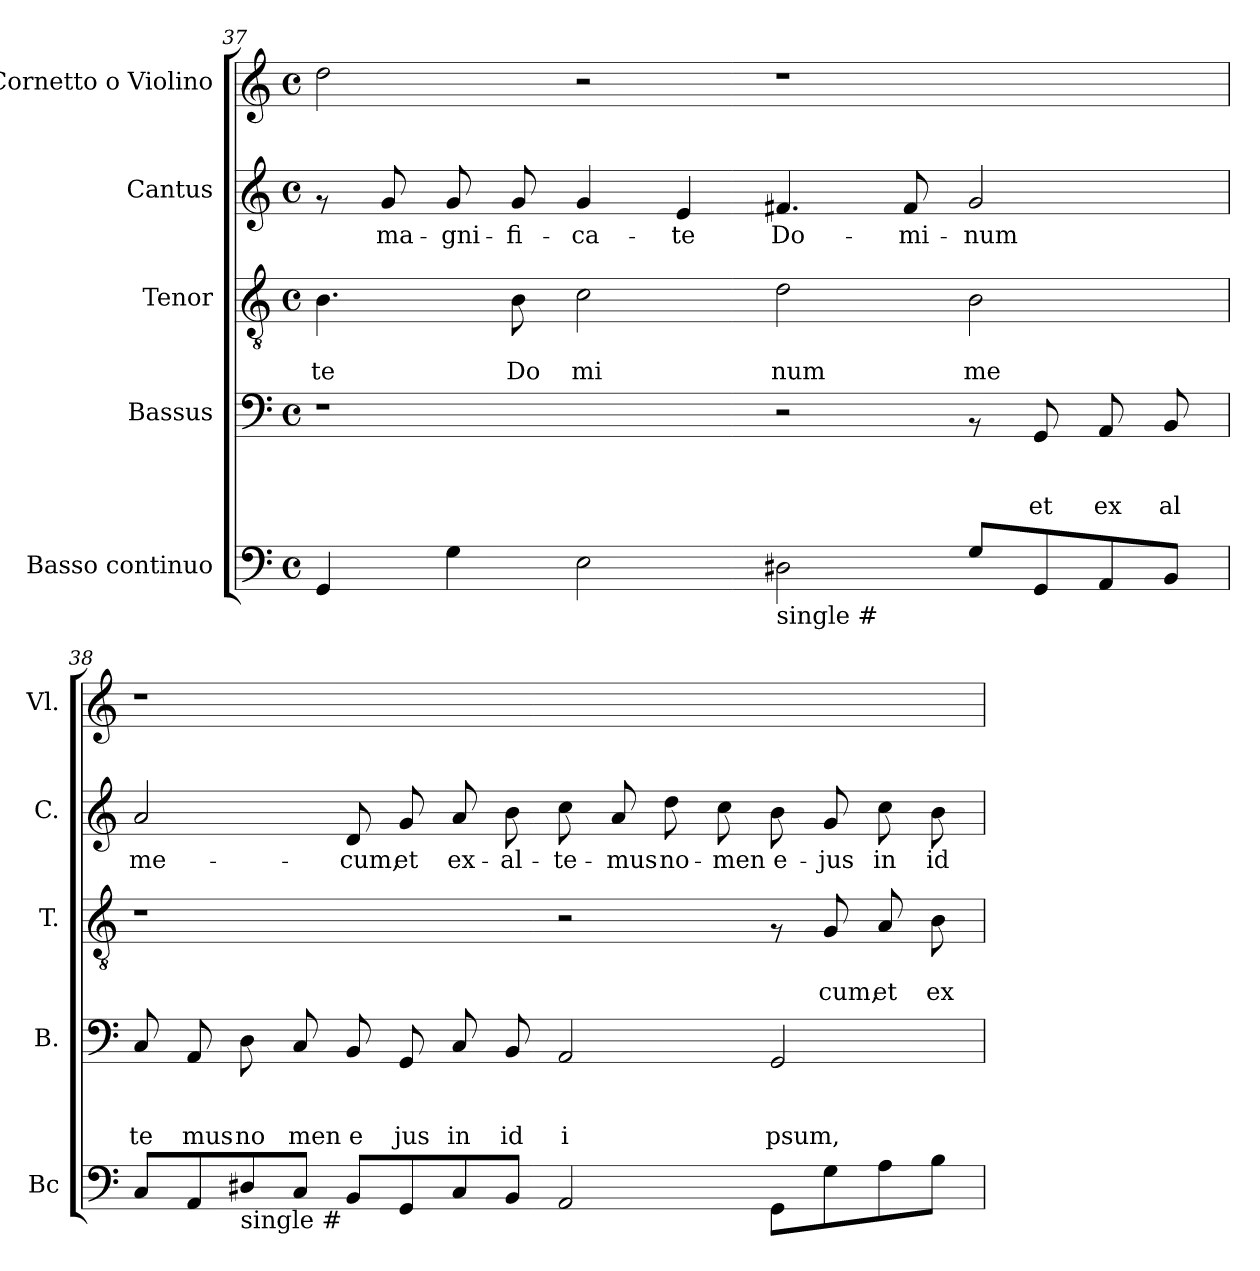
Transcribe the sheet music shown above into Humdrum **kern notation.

**kern	**kern	**text	**text	**text	**kern	**text	**text	**kern	**text	**kern
*part5	*part4	*part4	*part4	*part4	*part3	*part3	*part3	*part2	*part2	*part1
*staff5	*staff4	*staff4	*staff4	*staff4	*staff3	*staff3	*staff3	*staff2	*staff2	*staff1
*I"Basso continuo	*I"Bassus	*	*	*	*I"Tenor	*	*	*I"Cantus	*	*I"Cornetto o Violino
*I'Bc	*I'B.	*	*	*	*I'T.	*	*	*I'C.	*	*I'Vl.
!!LO:LB:g=z
*clefF4	*clefF4	*	*	*	*clefGv2	*	*	*clefG2	*	*clefG2
*ITrd7c12	*	*	*	*	*	*	*	*	*	*
*k[]	*k[]	*	*	*	*k[]	*	*	*k[]	*	*k[]
*C:	*C:	*	*	*	*C:	*	*	*C:	*	*C:
*M4/4	*M4/4	*	*	*	*M4/4	*	*	*M4/4	*	*M4/4
*met(c)	*met(c)	*	*	*	*met(c)	*	*	*met(c)	*	*met(c)
=37	=37	=37	=37	=37	=37	=37	=37	=37	=37	=37
!	!	!	!	!	!	!	!LO:LY:b	!	!	!
4GGG/	1r	.	.	.	4.B\	.	te	8rf	.	2dd\
!	!	!	!	!	!	!	!	!	!LO:LY:b	!
.	.	.	.	.	.	.	.	8g/	ma-	.
!	!	!	!	!	!	!	!	!	!LO:LY:b	!
4GG\	.	.	.	.	.	.	.	8g/	-gni-	.
!	!	!	!	!	!	!	!LO:LY:b	!	!LO:LY:b	!
.	.	.	.	.	8B\	.	Do	8g/	-fi-	.
!	!	!	!	!	!	!	!LO:LY:b	!	!LO:LY:b	!
2EE\	.	.	.	.	2c\	.	mi	4g/	-ca-	2r
!	!	!	!	!	!	!	!	!	!LO:LY:b	!
.	.	.	.	.	.	.	.	4e/	-te	.
!LO:TX:b:t=single #	!	!	!	!	!	!	!	!	!	!
!	!	!	!	!	!	!	!LO:LY:b	!	!LO:LY:b	!
2DD#\	2r	.	.	.	2d\	.	num	4.f#X/	Do-	1r
!	!	!	!	!	!	!	!	!	!LO:LY:b	!
.	.	.	.	.	.	.	.	8f#/	-mi-	.
!	!	!	!	!	!	!	!LO:LY:b	!	!LO:LY:b	!
8GG/L	8rAA	.	.	.	2B\	.	me	2g/	-num	.
!	!	!	!	!LO:LY:b	!	!	!	!	!	!
8GGG/	8GG/	.	.	et	.	.	.	.	.	.
!	!	!	!	!LO:LY:b	!	!	!	!	!	!
8AAA/	8AA/	.	.	ex	.	.	.	.	.	.
!	!	!	!	!LO:LY:b	!	!	!	!	!	!
8BBB/J	8BB/	.	.	al	.	.	.	.	.	.
=38	=38	=38	=38	=38	=38	=38	=38	=38	=38	=38
!	!	!	!	!LO:LY:b	!	!	!	!	!LO:LY:b	!
8CC/L	8C/	.	.	te	1r	.	.	2a/	me-	1r
!	!	!	!	!LO:LY:b	!	!	!	!	!	!
8AAA/	8AA/	.	.	mus	.	.	.	.	.	.
!LO:TX:b:t=single #	!	!	!	!	!	!	!	!	!	!
!	!	!	!	!LO:LY:b	!	!	!	!	!	!
8DD#/	8D\	.	.	no	.	.	.	.	.	.
!	!	!	!	!LO:LY:b	!	!	!	!	!	!
8CC/J	8C/	.	.	men	.	.	.	.	.	.
!	!	!	!	!LO:LY:b	!	!	!	!	!LO:LY:b	!
8BBB/L	8BB/	.	.	e	.	.	.	8d/	-cum,	.
!	!	!	!	!LO:LY:b	!	!	!	!	!LO:LY:b	!
8GGG/	8GG/	.	.	jus	.	.	.	8g/	et	.
!	!	!	!	!LO:LY:b	!	!	!	!	!LO:LY:b	!
8CC/	8C/	.	.	in	.	.	.	8a/	ex-	.
!	!	!	!	!LO:LY:b	!	!	!	!	!LO:LY:b	!
8BBB/J	8BB/	.	.	id	.	.	.	8b\	-al-	.
!	!	!	!	!LO:LY:b	!	!	!	!	!LO:LY:b	!
2AAA/	2AA/	.	.	i	2r	.	.	8cc\	-te-	1ryy
!	!	!	!	!	!	!	!	!	!LO:LY:b	!
.	.	.	.	.	.	.	.	8a/	-mus	.
!	!	!	!	!	!	!	!	!	!LO:LY:b	!
.	.	.	.	.	.	.	.	8dd\	no-	.
!	!	!	!	!	!	!	!	!	!LO:LY:b	!
.	.	.	.	.	.	.	.	8cc\	-men	.
!	!	!	!	!LO:LY:b	!	!	!	!	!LO:LY:b	!
8GGG\L	2GG/	.	.	psum,	8rF	.	.	8b\	e-	.
!	!	!	!	!	!	!	!LO:LY:b	!	!LO:LY:b	!
8GG\	.	.	.	.	8G/	.	cum,	8g/	-jus	.
!	!	!	!	!	!	!	!LO:LY:b	!	!LO:LY:b	!
8AA\	.	.	.	.	8A/	.	et	8cc\	in	.
!	!	!	!	!	!	!	!LO:LY:b	!	!LO:LY:b	!
8BB\J	.	.	.	.	8B\	.	ex	8b\	id-	.
=	=	=	=	=	=	=	=	=	=	=
*-	*-	*-	*-	*-	*-	*-	*-	*-	*-	*-
